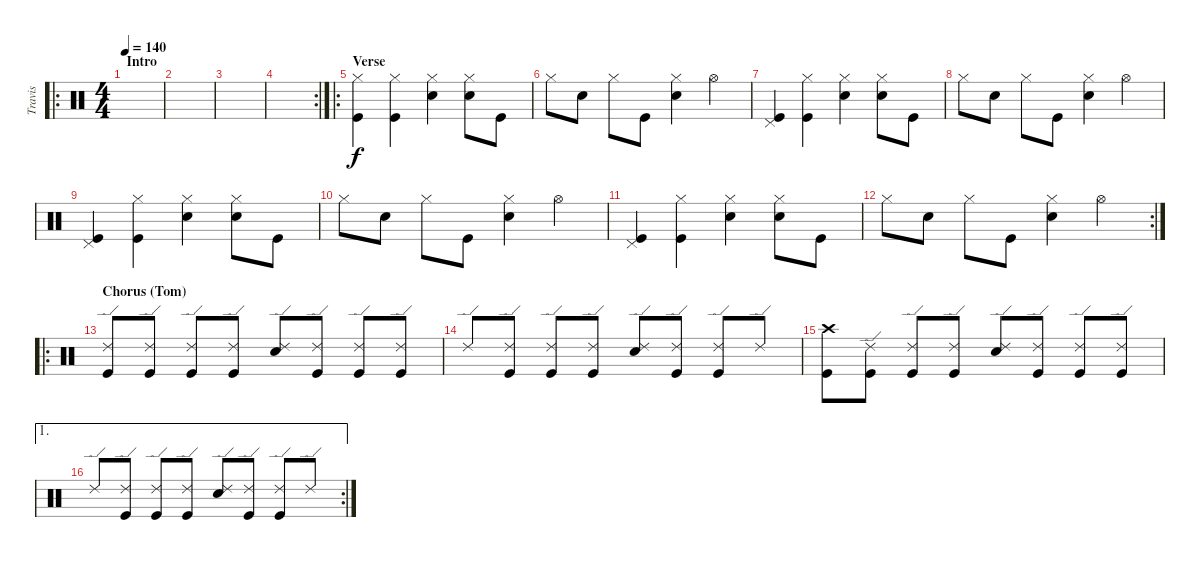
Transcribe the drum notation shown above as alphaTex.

\track ("Travis" "Travis") {instrument percussion}
\staff {score}
\articulation defaults
\ro
\ts (4 4)
\section ("" "Intro")
\tempo 140
\clef neutral
\ks c
|
|
|
\rc 2
|
\ro
\section ("" "Verse")
("Hi-Hat (closed)" "Kick (hit)").4 ("Hi-Hat (closed)" "Kick (hit)").4 ("Hi-Hat (closed)" "Snare (hit) 2").4 ("Hi-Hat (closed)" "Snare (hit) 2").8 "Kick (hit)".8 |
"Hi-Hat (closed)".8 "Snare (hit) 2".8 "Hi-Hat (closed)".8 "Kick (hit)".8 ("Hi-Hat (closed)" "Snare (hit) 2").4 "Hi-Hat (open)".4 |
("Pedal Hi-Hat (hit)" "Kick (hit)").4 ("Hi-Hat (closed)" "Kick (hit)").4 ("Hi-Hat (closed)" "Snare (hit) 2").4 ("Hi-Hat (closed)" "Snare (hit) 2").8 "Kick (hit)".8 |
"Hi-Hat (closed)".8 "Snare (hit) 2".8 "Hi-Hat (closed)".8 "Kick (hit)".8 ("Hi-Hat (closed)" "Snare (hit) 2").4 "Hi-Hat (open)".4 |
("Pedal Hi-Hat (hit)" "Kick (hit)").4 ("Hi-Hat (closed)" "Kick (hit)").4 ("Hi-Hat (closed)" "Snare (hit) 2").4 ("Hi-Hat (closed)" "Snare (hit) 2").8 "Kick (hit)".8 |
"Hi-Hat (closed)".8 "Snare (hit) 2".8 "Hi-Hat (closed)".8 "Kick (hit)".8 ("Hi-Hat (closed)" "Snare (hit) 2").4 "Hi-Hat (open)".4 |
("Pedal Hi-Hat (hit)" "Kick (hit)").4 ("Hi-Hat (closed)" "Kick (hit)").4 ("Hi-Hat (closed)" "Snare (hit) 2").4 ("Hi-Hat (closed)" "Snare (hit) 2").8 "Kick (hit)".8 |
\rc 2 "Hi-Hat (closed)".8 "Snare (hit) 2".8 "Hi-Hat (closed)".8 "Kick (hit)".8
("Hi-Hat (closed)" "Snare (hit) 2").4 "Hi-Hat (open)".4 |
\ro
\section ("" "Chorus (Tom)")
("Ride (edge) 2" "Kick (hit)").8 ("Ride (edge) 2" "Kick (hit)").8 ("Ride (edge) 2" "Kick (hit)").8 ("Ride (edge) 2" "Kick (hit)").8 ("Ride (edge) 2" "Snare (hit) 2").8 ("Ride (edge) 2" "Kick (hit)").8 ("Ride (edge) 2" "Kick (hit)").8 ("Ride (edge) 2" "Kick (hit)").8 |
"Ride (edge) 2".8 ("Ride (edge) 2" "Kick (hit)").8 ("Ride (edge) 2" "Kick (hit)").8 ("Ride (edge) 2" "Kick (hit)").8 ("Ride (edge) 2" "Snare (hit) 2").8 ("Ride (edge) 2" "Kick (hit)").8 ("Ride (edge) 2" "Kick (hit)").8 "Ride (edge) 2".8 |
("Crash high (hit)" "Kick (hit)").8 ("Ride (edge) 2" "Kick (hit)").8 ("Ride (edge) 2" "Kick (hit)").8 ("Ride (edge) 2" "Kick (hit)").8 ("Ride (edge) 2" "Snare (hit) 2").8 ("Ride (edge) 2" "Kick (hit)").8 ("Ride (edge) 2" "Kick (hit)").8 ("Ride (edge) 2" "Kick (hit)").8 |
\ae 1
\rc 2 "Ride (edge) 2".8
("Ride (edge) 2" "Kick (hit)").8 ("Ride (edge) 2" "Kick (hit)").8 ("Ride (edge) 2" "Kick (hit)").8 ("Ride (edge) 2" "Snare (hit) 2").8 ("Ride (edge) 2" "Kick (hit)").8 ("Ride (edge) 2" "Kick (hit)").8 "Ride (edge) 2".8
